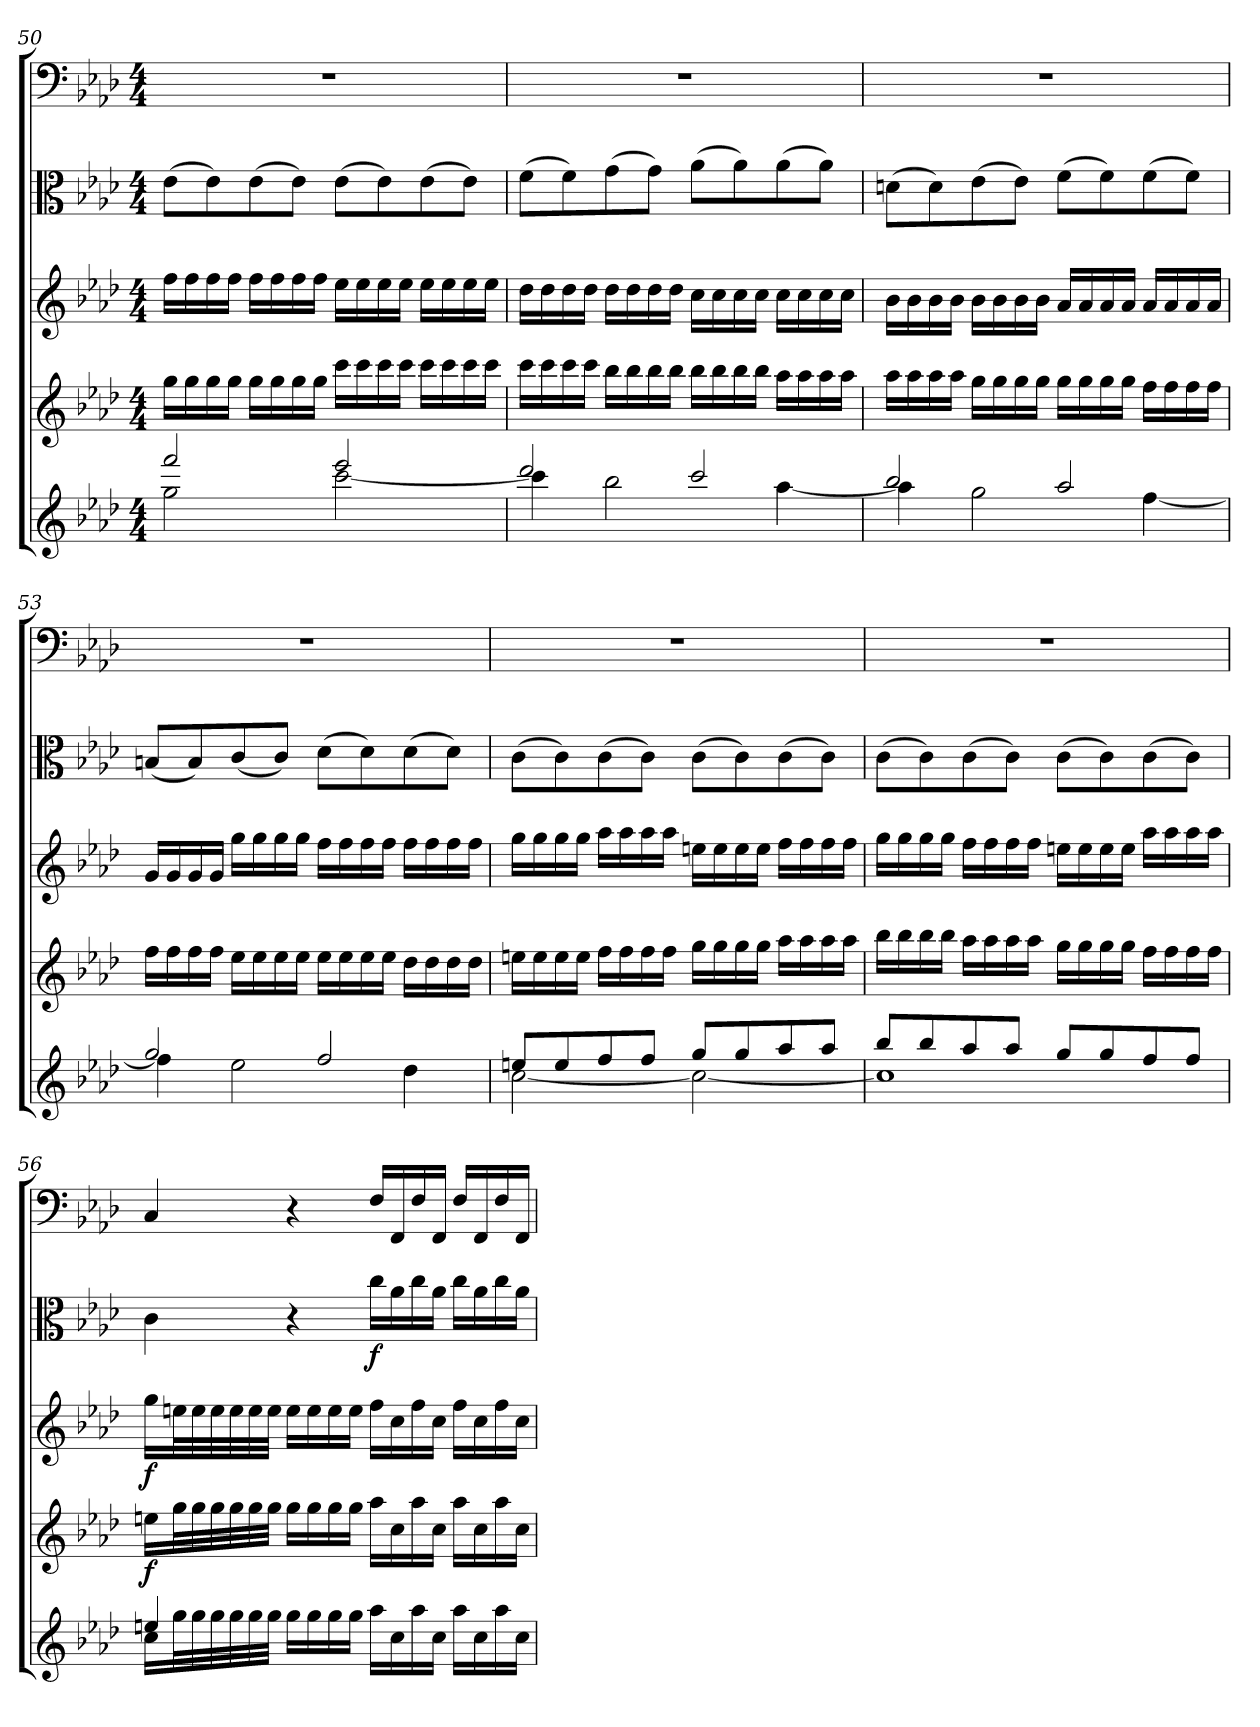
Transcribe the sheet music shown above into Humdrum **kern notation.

**kern	**kern	**dynam	**kern	**dynam	**kern	**dynam	**kern
*part5	*part4	*part4	*part3	*part3	*part2	*part2	*part1
*staff5	*staff4	*staff4	*staff3	*staff3	*staff2	*staff2	*staff1
*clefG2	*clefG2	*	*clefG2	*	*clefC3	*	*clefF4
*k[b-e-a-d-]	*k[b-e-a-d-]	*	*k[b-e-a-d-]	*	*k[b-e-a-d-]	*	*k[b-e-a-d-]
*f:	*f:	*	*f:	*	*f:	*	*f:
*M4/4	*M4/4	*	*M4/4	*	*M4/4	*	*M4/4
=50	=50	=50	=50	=50	=50	=50	=50
*^	*	*	*	*	*	*	*
2fff/	2gg\	16gg\LL	.	16ff\LL	.	(8e-\L	.	1r
.	.	16gg\	.	16ff\	.	.	.	.
.	.	16gg\	.	16ff\	.	8e-\)	.	.
.	.	16gg\JJ	.	16ff\JJ	.	.	.	.
.	.	16gg\LL	.	16ff\LL	.	(8e-\	.	.
.	.	16gg\	.	16ff\	.	.	.	.
.	.	16gg\	.	16ff\	.	8e-\J)	.	.
.	.	16gg\JJ	.	16ff\JJ	.	.	.	.
2eee-/	[2ccc\	16ccc\LL	.	16ee-\LL	.	(8e-\L	.	.
.	.	16ccc\	.	16ee-\	.	.	.	.
.	.	16ccc\	.	16ee-\	.	8e-\)	.	.
.	.	16ccc\JJ	.	16ee-\JJ	.	.	.	.
.	.	16ccc\LL	.	16ee-\LL	.	(8e-\	.	.
.	.	16ccc\	.	16ee-\	.	.	.	.
.	.	16ccc\	.	16ee-\	.	8e-\J)	.	.
.	.	16ccc\JJ	.	16ee-\JJ	.	.	.	.
=51	=51	=51	=51	=51	=51	=51	=51	=51
2ddd-/	4ccc\]	16ccc\LL	.	16dd-\LL	.	(8f\L	.	1r
.	.	16ccc\	.	16dd-\	.	.	.	.
.	.	16ccc\	.	16dd-\	.	8f\)	.	.
.	.	16ccc\JJ	.	16dd-\JJ	.	.	.	.
.	2bb-\	16bb-\LL	.	16dd-\LL	.	(8g\	.	.
.	.	16bb-\	.	16dd-\	.	.	.	.
.	.	16bb-\	.	16dd-\	.	8g\J)	.	.
.	.	16bb-\JJ	.	16dd-\JJ	.	.	.	.
2ccc/	.	16bb-\LL	.	16cc\LL	.	(8a-\L	.	.
.	.	16bb-\	.	16cc\	.	.	.	.
.	.	16bb-\	.	16cc\	.	8a-\)	.	.
.	.	16bb-\JJ	.	16cc\JJ	.	.	.	.
.	[4aa-\	16aa-\LL	.	16cc\LL	.	(8a-\	.	.
.	.	16aa-\	.	16cc\	.	.	.	.
.	.	16aa-\	.	16cc\	.	8a-\J)	.	.
.	.	16aa-\JJ	.	16cc\JJ	.	.	.	.
=52	=52	=52	=52	=52	=52	=52	=52	=52
2bb-/	4aa-\]	16aa-\LL	.	16b-\LL	.	(8dn\L	.	1r
.	.	16aa-\	.	16b-\	.	.	.	.
.	.	16aa-\	.	16b-\	.	8d\)	.	.
.	.	16aa-\JJ	.	16b-\JJ	.	.	.	.
.	2gg\	16gg\LL	.	16b-\LL	.	(8e-\	.	.
.	.	16gg\	.	16b-\	.	.	.	.
.	.	16gg\	.	16b-\	.	8e-\J)	.	.
.	.	16gg\JJ	.	16b-\JJ	.	.	.	.
2aa-/	.	16gg\LL	.	16a-/LL	.	(8f\L	.	.
.	.	16gg\	.	16a-/	.	.	.	.
.	.	16gg\	.	16a-/	.	8f\)	.	.
.	.	16gg\JJ	.	16a-/JJ	.	.	.	.
.	[4ff\	16ff\LL	.	16a-/LL	.	(8f\	.	.
.	.	16ff\	.	16a-/	.	.	.	.
.	.	16ff\	.	16a-/	.	8f\J)	.	.
.	.	16ff\JJ	.	16a-/JJ	.	.	.	.
=53	=53	=53	=53	=53	=53	=53	=53	=53
2gg/	4ff\]	16ff\LL	.	16g/LL	.	(8Bn/L	.	1r
.	.	16ff\	.	16g/	.	.	.	.
.	.	16ff\	.	16g/	.	8B/)	.	.
.	.	16ff\JJ	.	16g/JJ	.	.	.	.
.	2ee-\	16ee-\LL	.	16gg\LL	.	(8c/	.	.
.	.	16ee-\	.	16gg\	.	.	.	.
.	.	16ee-\	.	16gg\	.	8c/J)	.	.
.	.	16ee-\JJ	.	16gg\JJ	.	.	.	.
2ff/	.	16ee-\LL	.	16ff\LL	.	(8d-\L	.	.
.	.	16ee-\	.	16ff\	.	.	.	.
.	.	16ee-\	.	16ff\	.	8d-\)	.	.
.	.	16ee-\JJ	.	16ff\JJ	.	.	.	.
.	4dd-\	16dd-\LL	.	16ff\LL	.	(8d-\	.	.
.	.	16dd-\	.	16ff\	.	.	.	.
.	.	16dd-\	.	16ff\	.	8d-\J)	.	.
.	.	16dd-\JJ	.	16ff\JJ	.	.	.	.
=54	=54	=54	=54	=54	=54	=54	=54	=54
8een/L	[2cc\	16een\LL	.	16gg\LL	.	(8c\L	.	1r
.	.	16ee\	.	16gg\	.	.	.	.
8ee/	.	16ee\	.	16gg\	.	8c\)	.	.
.	.	16ee\JJ	.	16gg\JJ	.	.	.	.
8ff/	.	16ff\LL	.	16aa-\LL	.	(8c\	.	.
.	.	16ff\	.	16aa-\	.	.	.	.
8ff/J	.	16ff\	.	16aa-\	.	8c\J)	.	.
.	.	16ff\JJ	.	16aa-\JJ	.	.	.	.
8gg/L	2cc\_	16gg\LL	.	16een\LL	.	(8c\L	.	.
.	.	16gg\	.	16ee\	.	.	.	.
8gg/	.	16gg\	.	16ee\	.	8c\)	.	.
.	.	16gg\JJ	.	16ee\JJ	.	.	.	.
8aa-/	.	16aa-\LL	.	16ff\LL	.	(8c\	.	.
.	.	16aa-\	.	16ff\	.	.	.	.
8aa-/J	.	16aa-\	.	16ff\	.	8c\J)	.	.
.	.	16aa-\JJ	.	16ff\JJ	.	.	.	.
=55	=55	=55	=55	=55	=55	=55	=55	=55
8bb-/L	1cc\]	16bb-\LL	.	16gg\LL	.	(8c\L	.	1r
.	.	16bb-\	.	16gg\	.	.	.	.
8bb-/	.	16bb-\	.	16gg\	.	8c\)	.	.
.	.	16bb-\JJ	.	16gg\JJ	.	.	.	.
8aa-/	.	16aa-\LL	.	16ff\LL	.	(8c\	.	.
.	.	16aa-\	.	16ff\	.	.	.	.
8aa-/J	.	16aa-\	.	16ff\	.	8c\J)	.	.
.	.	16aa-\JJ	.	16ff\JJ	.	.	.	.
8gg/L	.	16gg\LL	.	16een\LL	.	(8c\L	.	.
.	.	16gg\	.	16ee\	.	.	.	.
8gg/	.	16gg\	.	16ee\	.	8c\)	.	.
.	.	16gg\JJ	.	16ee\JJ	.	.	.	.
8ff/	.	16ff\LL	.	16aa-\LL	.	(8c\	.	.
.	.	16ff\	.	16aa-\	.	.	.	.
8ff/J	.	16ff\	.	16aa-\	.	8c\J)	.	.
.	.	16ff\JJ	.	16aa-\JJ	.	.	.	.
=56	=56	=56	=56	=56	=56	=56	=56	=56
4een/	16cc\LL	16een\LL	f	16gg\LL	f	4c\	.	4C/
.	32gg\L	32gg\L	.	32een\L	.	.	.	.
.	32gg\	32gg\	.	32ee\	.	.	.	.
.	32gg\	32gg\	.	32ee\	.	.	.	.
.	32gg\	32gg\	.	32ee\	.	.	.	.
.	32gg\	32gg\	.	32ee\	.	.	.	.
.	32gg\JJJ	32gg\JJJ	.	32ee\JJJ	.	.	.	.
2ryy	16gg\LL	16gg\LL	.	16ee\LL	.	4r	.	4r
.	16gg\	16gg\	.	16ee\	.	.	.	.
.	16gg\	16gg\	.	16ee\	.	.	.	.
.	16gg\JJ	16gg\JJ	.	16ee\JJ	.	.	.	.
.	16aa-\LL	16aa-\LL	.	16ff\LL	.	16cc\LL	f	16F/LL
.	16cc\	16cc\	.	16cc\	.	16a-\	.	16FF/
.	16aa-\	16aa-\	.	16ff\	.	16cc\	.	16F/
.	16cc\JJ	16cc\JJ	.	16cc\JJ	.	16a-\JJ	.	16FF/JJ
4ryy	16aa-\LL	16aa-\LL	.	16ff\LL	.	16cc\LL	.	16F/LL
.	16cc\	16cc\	.	16cc\	.	16a-\	.	16FF/
.	16aa-\	16aa-\	.	16ff\	.	16cc\	.	16F/
.	16cc\JJ	16cc\JJ	.	16cc\JJ	.	16a-\JJ	.	16FF/JJ
*v	*v	*	*	*	*	*	*	*
=	=	=	=	=	=	=	=
*-	*-	*-	*-	*-	*-	*-	*-
